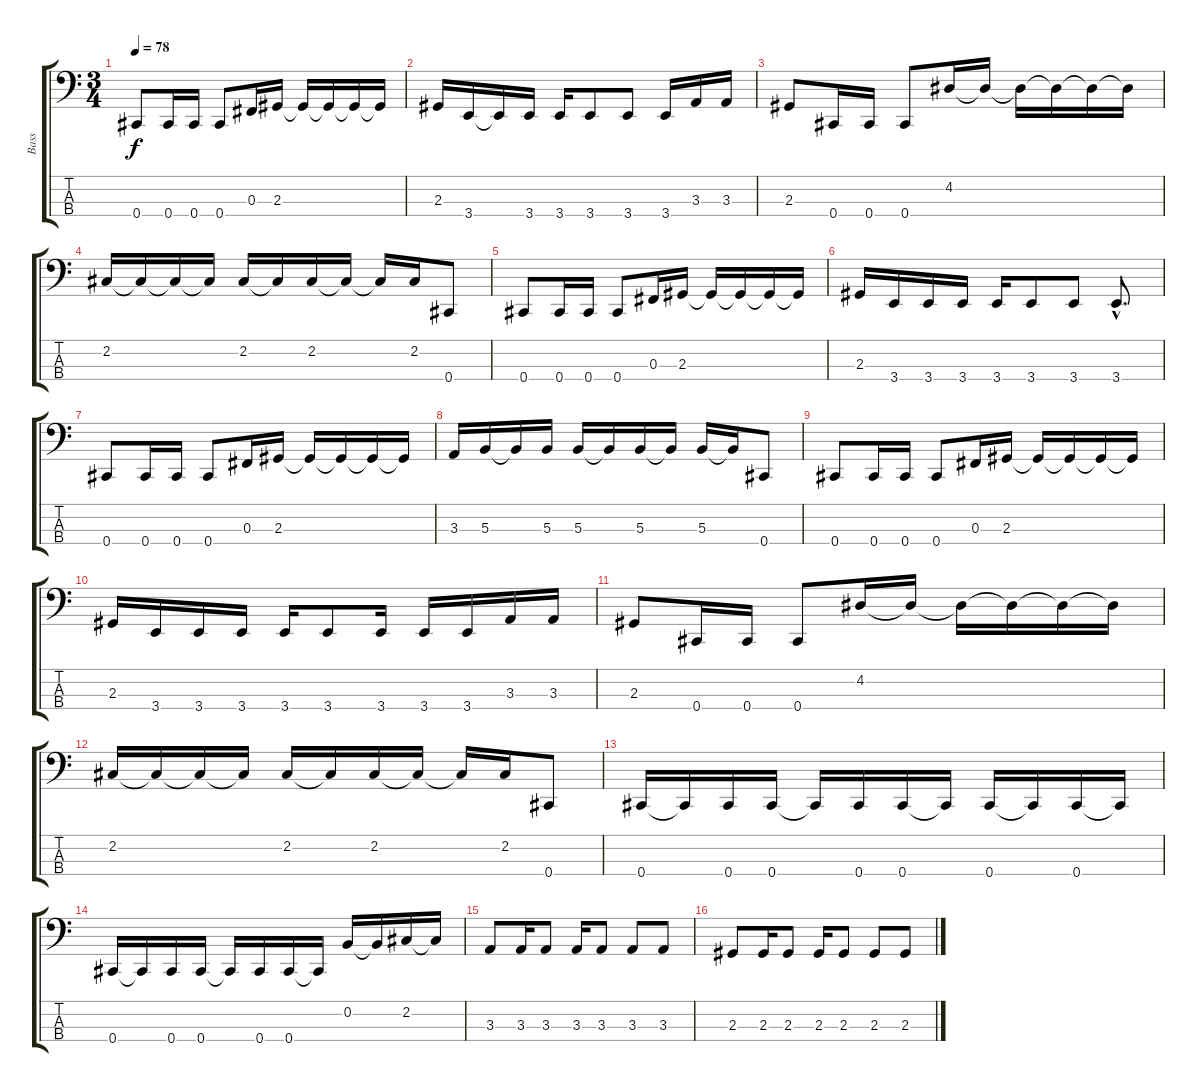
\track ("Bass" "Bass") {instrument electricbasspick}
\staff {score tabs}
\tuning (E2 B1 Gb1 Db1) {hide}
\ts (3 4)
\tempo 78
\clef f4
\ks c
0.4.8{dy f} 0.4.16 0.4.16 0.4.8 0.3.16 2.3.16 2.3{t}.16 2.3{t}.16 2.3{t}.16 2.3{t}.16 |
2.3.16 3.4.16 3.4{t}.16 3.4.16 3.4.16 3.4.8 3.4.8 3.4.16 3.3.16 3.3.16 |
2.3.8 0.4.16 0.4.16 0.4.8 4.2.16 4.2{t}.16 4.2{t}.16 4.2{t}.16 4.2{t}.16 4.2{t}.16 |
2.2.16 2.2{t}.16 2.2{t}.16 2.2{t}.16 2.2.16 2.2{t}.16 2.2.16 2.2{t}.16 2.2{t}.16 2.2.16 0.4.8 |
0.4.8 0.4.16 0.4.16 0.4.8 0.3.16 2.3.16 2.3{t}.16 2.3{t}.16 2.3{t}.16 2.3{t}.16 |
2.3.16 3.4.16 3.4.16 3.4.16 3.4.16 3.4.8 3.4.8 3.4{hac}.8{d} |
0.4.8 0.4.16 0.4.16 0.4.8 0.3.16 2.3.16 2.3{t}.16 2.3{t}.16 2.3{t}.16 2.3{t}.16 |
3.3.16 5.3.16 5.3{t}.16 5.3.16 5.3.16 5.3{t}.16 5.3.16 5.3{t}.16 5.3.16 5.3{t}.16 0.4.8 |
0.4.8 0.4.16 0.4.16 0.4.8 0.3.16 2.3.16 2.3{t}.16 2.3{t}.16 2.3{t}.16 2.3{t}.16 |
2.3.16 3.4.16 3.4.16 3.4.16 3.4.16 3.4.8 3.4.16 3.4.16 3.4.16 3.3.16 3.3.16 |
2.3.8 0.4.16 0.4.16 0.4.8 4.2.16 4.2{t}.16 4.2{t}.16 4.2{t}.16 4.2{t}.16 4.2{t}.16 |
2.2.16 2.2{t}.16 2.2{t}.16 2.2{t}.16 2.2.16 2.2{t}.16 2.2.16 2.2{t}.16 2.2{t}.16 2.2.16 0.4.8 |
0.4.16 0.4{t}.16 0.4.16 0.4.16 0.4{t}.16 0.4.16 0.4.16 0.4{t}.16 0.4.16 0.4{t}.16 0.4.16 0.4{t}.16 |
0.4.16 0.4{t}.16 0.4.16 0.4.16 0.4{t}.16 0.4.16 0.4.16 0.4{t}.16 0.2.16 0.2{t}.16 2.2.16 2.2{t}.16 |
3.3.8 3.3.16 3.3.8 3.3.16 3.3.8 3.3.8 3.3.8 |
2.3.8 2.3.16 2.3.8 2.3.16 2.3.8 2.3.8 2.3.8
